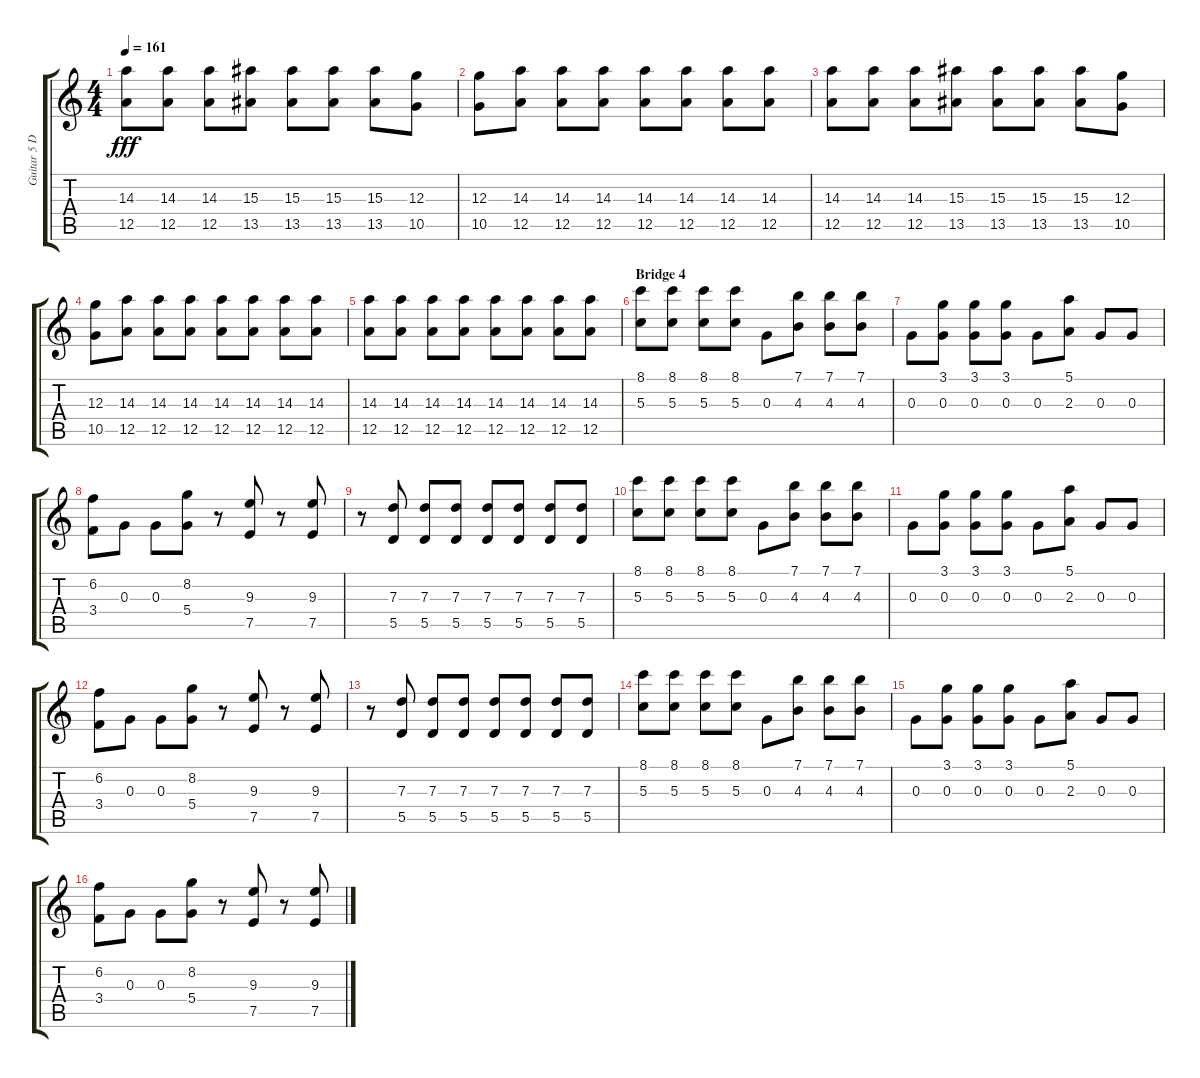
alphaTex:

\track ("Guitar 5 Drop D" "Guitar 5 D") {instrument overdrivenguitar}
\staff {score tabs}
\tuning (E4 B3 G3 D3 A2 D2) {hide}
\ts (4 4)
\tempo 161
\clef g2
\ks c
(14.3 12.5).8{dy fff} (14.3 12.5).8 (14.3 12.5).8 (15.3 13.5).8 (15.3 13.5).8 (15.3 13.5).8 (15.3 13.5).8 (12.3 10.5).8 |
(12.3 10.5).8 (14.3 12.5).8 (14.3 12.5).8 (14.3 12.5).8 (14.3 12.5).8 (14.3 12.5).8 (14.3 12.5).8 (14.3 12.5).8 |
(14.3 12.5).8 (14.3 12.5).8 (14.3 12.5).8 (15.3 13.5).8 (15.3 13.5).8 (15.3 13.5).8 (15.3 13.5).8 (12.3 10.5).8 |
(12.3 10.5).8 (14.3 12.5).8 (14.3 12.5).8 (14.3 12.5).8 (14.3 12.5).8 (14.3 12.5).8 (14.3 12.5).8 (14.3 12.5).8 |
(14.3 12.5).8 (14.3 12.5).8 (14.3 12.5).8 (14.3 12.5).8 (14.3 12.5).8 (14.3 12.5).8 (14.3 12.5).8 (14.3 12.5).8 |
\section ("" "Bridge 4")
(8.1 5.3).8 (8.1 5.3).8 (8.1 5.3).8 (8.1 5.3).8 0.3.8 (7.1 4.3).8 (7.1 4.3).8 (7.1 4.3).8 |
0.3.8 (3.1 0.3).8 (3.1 0.3).8 (3.1 0.3).8 0.3.8 (5.1 2.3).8 0.3.8 0.3.8 |
(6.2 3.4).8 0.3.8 0.3.8 (8.2 5.4).8 r.8 (9.3 7.5).8 r.8 (9.3 7.5).8 |
r.8 (7.3 5.5).8 (7.3 5.5).8 (7.3 5.5).8 (7.3 5.5).8 (7.3 5.5).8 (7.3 5.5).8 (7.3 5.5).8 |
(8.1 5.3).8 (8.1 5.3).8 (8.1 5.3).8 (8.1 5.3).8 0.3.8 (7.1 4.3).8 (7.1 4.3).8 (7.1 4.3).8 |
0.3.8 (3.1 0.3).8 (3.1 0.3).8 (3.1 0.3).8 0.3.8 (5.1 2.3).8 0.3.8 0.3.8 |
(6.2 3.4).8 0.3.8 0.3.8 (8.2 5.4).8 r.8 (9.3 7.5).8 r.8 (9.3 7.5).8 |
r.8 (7.3 5.5).8 (7.3 5.5).8 (7.3 5.5).8 (7.3 5.5).8 (7.3 5.5).8 (7.3 5.5).8 (7.3 5.5).8 |
(8.1 5.3).8 (8.1 5.3).8 (8.1 5.3).8 (8.1 5.3).8 0.3.8 (7.1 4.3).8 (7.1 4.3).8 (7.1 4.3).8 |
0.3.8 (3.1 0.3).8 (3.1 0.3).8 (3.1 0.3).8 0.3.8 (5.1 2.3).8 0.3.8 0.3.8 |
(6.2 3.4).8 0.3.8 0.3.8 (8.2 5.4).8 r.8 (9.3 7.5).8 r.8 (9.3 7.5).8
